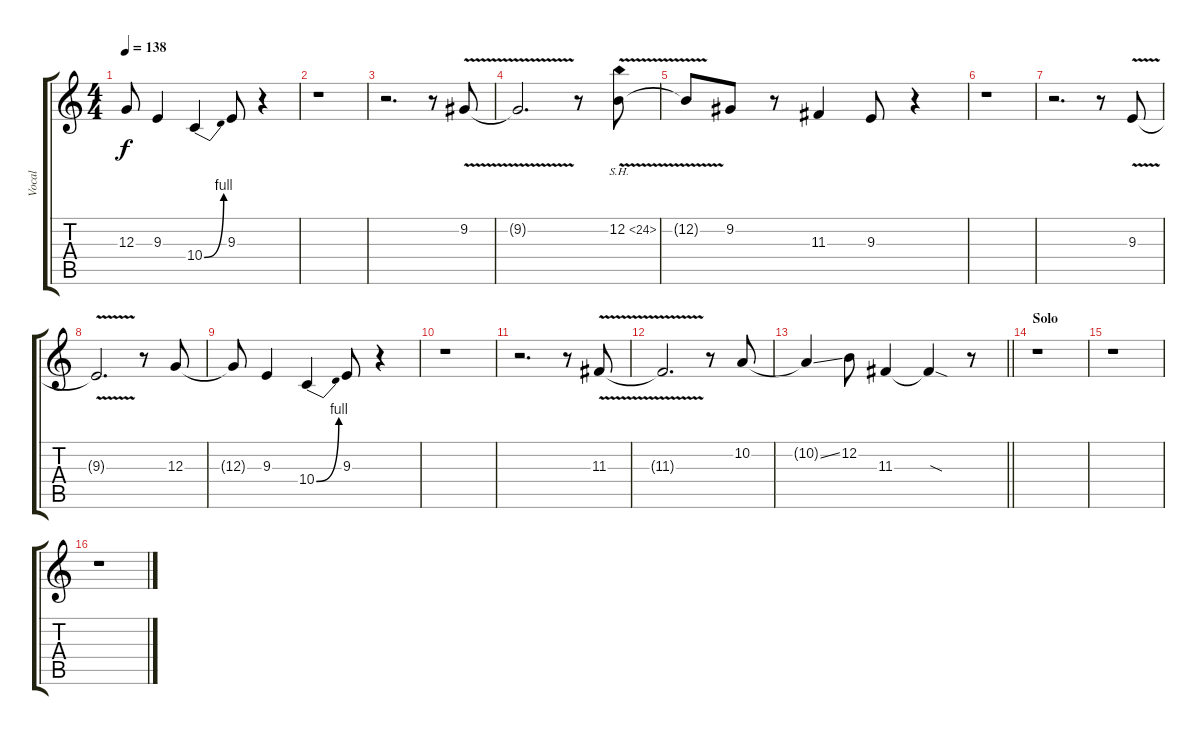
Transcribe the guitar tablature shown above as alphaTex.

\track ("Vocal" "Vocal") {instrument brasssection}
\staff {score tabs}
\tuning (E4 B3 G3 D3 A2 E2) {hide}
\ts (4 4)
\tempo 138
\clef g2
\ks c
12.3{t}.8{dy f} 9.3.4 10.4{be (bend 0 0 60 4)}.4 9.3.8 r.4 |
r.1 |
r.2{d} r.8 9.2{v}.8 |
9.2{t}.2{d} r.8 12.2{sh 12 v}.8 |
12.2{t}.8 9.2.8 r.8 11.3.4 9.3.8 r.4 |
r.1 |
r.2{d} r.8 9.3{v}.8 |
9.3{t}.2{d} r.8 12.3.8 |
12.3{t}.8 9.3.4 10.4{be (bend 0 0 60 4)}.4 9.3.8 r.4 |
r.1 |
r.2{d} r.8 11.3{v}.8 |
11.3{t}.2{d} r.8 10.2.8 |
\barLineRight lightlight
10.2{ss t}.4 12.2.8 11.3.4 11.3{sod t}.4 r.8 |
\section ("" "Solo")
r.1 |
r.1 |
r.1
